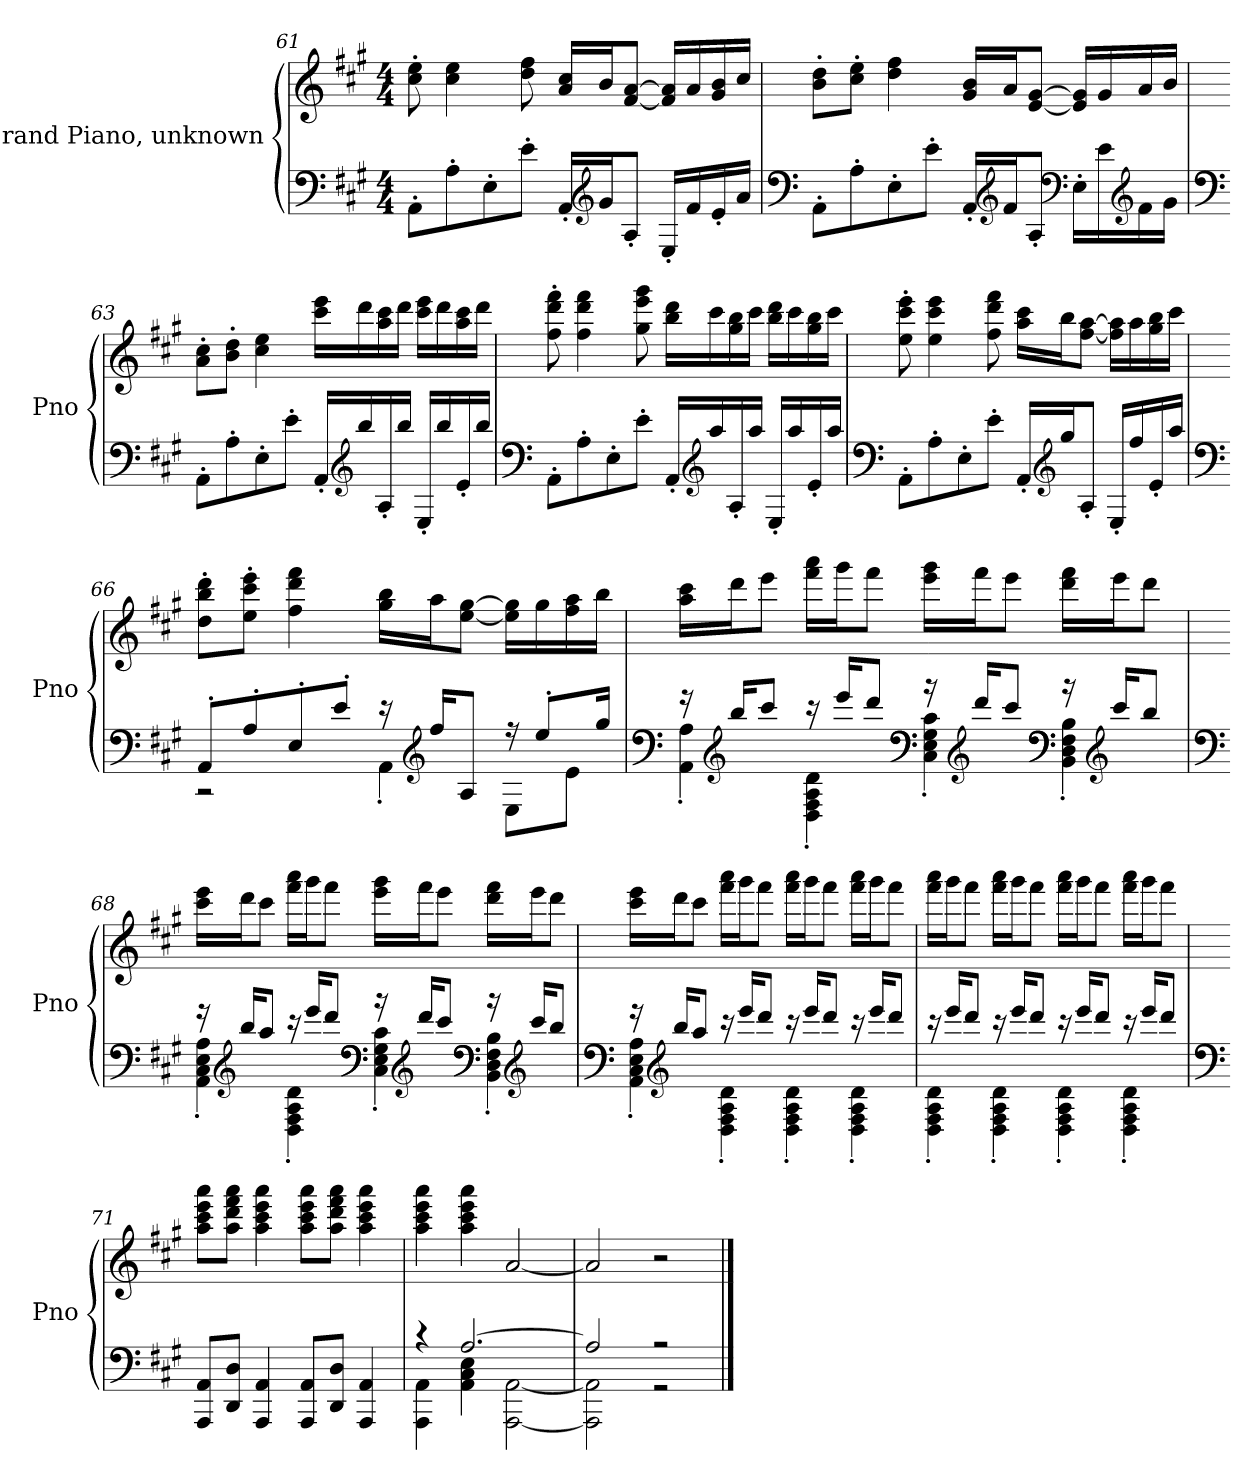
**kern	**kern
*part1	*part1
*staff2	*staff1
*I"Grand Piano, unknown	*
*I'Pno	*
!!LO:LB:g=z
*clefF4	*clefG2
*k[f#c#g#]	*k[f#c#g#]
*M4/4	*M4/4
=61	=61
8AA'\L	8cc#\' 8ee\'
8A'\	4cc#\ 4ee\
8E'\	.
8e'\J	8dd\ 8ff#\
16AA'/LL	16a/ 16cc#/LL
*clefG2	*
16g#/J	16b/J
8A'/J	[8f#/ [8a/J
16E'/LL	16f#/] 16a/]LL
16f#/	16a/
16e'/	16g#/ 16b/
16a/JJ	16cc#/JJ
=62	=62
*clefF4	*
8AA'\L	8b\' 8dd\'L
8A'\	8cc#\' 8ee\'J
8E'\	4dd\ 4ff#\
8e'\J	.
16AA'/LL	16g#/ 16b/LL
*clefG2	*
16f#/J	16a/J
8A'/J	[8e/ [8g#/J
*clefF4	*
16E'\LL	16e/] 16g#/]LL
16e\	16g#/
*clefG2	*
16f#\	16a/
16g#\JJ	16b/JJ
!!LO:LB:g=z
=63	=63
*clefF4	*
8AA'\L	8a\' 8cc#\'L
8A'\	8b\' 8dd\'J
8E'\	4cc#\ 4ee\
8e'\J	.
16AA'/LL	16ccc#\ 16eee\LL
*clefG2	*
16bb/	16ddd\
16A'/	16aa\ 16ccc#\
16bb/JJ	16ddd\JJ
16E'/LL	16ccc#\ 16eee\LL
16bb/	16ddd\
16e'/	16aa\ 16ccc#\
16bb/JJ	16ddd\JJ
=64	=64
*clefF4	*
8AA'\L	8ff#\' 8ddd\' 8fff#\'
8A'\	4ff#\ 4ddd\ 4fff#\
8E'\	.
8e'\J	8gg#\ 8eee\ 8ggg#\
16AA'/LL	16bb\ 16ddd\LL
*clefG2	*
16aa/	16ccc#\
16A'/	16gg#\ 16bb\
16aa/JJ	16ccc#\JJ
16E'/LL	16bb\ 16ddd\LL
16aa/	16ccc#\
16e'/	16gg#\ 16bb\
16aa/JJ	16ccc#\JJ
!!LO:LB:g=z
=65	=65
*clefF4	*
8AA'\L	8ee\' 8ccc#\' 8eee\'
8A'\	4ee\ 4ccc#\ 4eee\
8E'\	.
8e'\J	8ff#\ 8ddd\ 8fff#\
16AA'/LL	16aa\ 16ccc#\LL
*clefG2	*
16gg#/J	16bb\J
8A'/J	[8ff#\ [8aa\J
16E'/LL	16ff#\] 16aa\]LL
16ff#/	16aa\
16e'/	16gg#\ 16bb\
16aa/JJ	16ccc#\JJ
=66	=66
*clefF4	*
*^	*
8AA'/L	2r	8dd\' 8bb\' 8ddd\'L
8A'/	.	8ee\' 8ccc#\' 8eee\'J
8E'/	.	4ff#\ 4ddd\ 4fff#\
8e'/J	.	.
16r	4AA'\	16gg#\ 16bb\LL
*clefG2	*	*
16ff#/KL	.	16aa\J
8A/J	.	[8ee\ [8gg#\J
16r	8E\L	16ee\] 16gg#\]LL
8ee'/L	.	16gg#\
.	8e\J	16ff#\ 16aa\
16gg#/Jk	.	16bb\JJ
!!LO:LB:g=z
=67	=67	=67
*clefF4	*	*
16r	4AA\' 4A\'	16aa\ 16ccc#\LL
*clefG2	*	*
16bb/KL	.	16ddd\J
8ccc#/J	.	8eee\J
16r	4D\' 4F#\' 4A\' 4d\'	16fff#\ 16aaa\LL
16eee/KL	.	16ggg#\J
8ddd/J	.	8fff#\J
*clefF4	*	*
16r	4C#\' 4E\' 4G#\' 4c#\'	16eee\ 16ggg#\LL
*clefG2	*	*
16ddd/KL	.	16fff#\J
8ccc#/J	.	8eee\J
*clefF4	*	*
16r	4BB\' 4D\' 4F#\' 4B\'	16ddd\ 16fff#\LL
*clefG2	*	*
16ccc#/KL	.	16eee\J
8bb/J	.	8ddd\J
=68	=68	=68
*clefF4	*	*
16r	4AA\' 4C#\' 4E\' 4A\'	16ccc#\ 16eee\LL
*clefG2	*	*
16bb/KL	.	16ddd\J
8aa/J	.	8ccc#\J
16r	4D\' 4F#\' 4A\' 4d\'	16fff#\ 16aaa\LL
16eee/KL	.	16ggg#\J
8ddd/J	.	8fff#\J
*clefF4	*	*
16r	4C#\' 4E\' 4G#\' 4c#\'	16eee\ 16ggg#\LL
*clefG2	*	*
16ddd/KL	.	16fff#\J
8ccc#/J	.	8eee\J
*clefF4	*	*
16r	4BB\' 4D\' 4F#\' 4B\'	16ddd\ 16fff#\LL
*clefG2	*	*
16ccc#/KL	.	16eee\J
8bb/J	.	8ddd\J
!!LO:LB:g=z
=69	=69	=69
*clefF4	*	*
16r	4AA\' 4C#\' 4E\' 4A\'	16ccc#\ 16eee\LL
*clefG2	*	*
16bb/KL	.	16ddd\J
8aa/J	.	8ccc#\J
16r	4D\' 4F#\' 4A\' 4d\'	16fff#\ 16aaa\LL
16eee/KL	.	16ggg#\J
8ddd/J	.	8fff#\J
16r	4D\' 4F#\' 4A\' 4d\'	16fff#\ 16aaa\LL
16eee/KL	.	16ggg#\J
8ddd/J	.	8fff#\J
16r	4D\' 4F#\' 4A\' 4d\'	16fff#\ 16aaa\LL
16eee/KL	.	16ggg#\J
8ddd/J	.	8fff#\J
=70	=70	=70
16r	4D\' 4F#\' 4A\' 4d\'	16fff#\ 16aaa\LL
16eee/KL	.	16ggg#\J
8ddd/J	.	8fff#\J
16r	4D\' 4F#\' 4A\' 4d\'	16fff#\ 16aaa\LL
16eee/KL	.	16ggg#\J
8ddd/J	.	8fff#\J
16r	4D\' 4F#\' 4A\' 4d\'	16fff#\ 16aaa\LL
16eee/KL	.	16ggg#\J
8ddd/J	.	8fff#\J
16r	4D\' 4F#\' 4A\' 4d\'	16fff#\ 16aaa\LL
16eee/KL	.	16ggg#\J
8ddd/J	.	8fff#\J
*v	*v	*
=71	=71
*clefF4	*
8AAA/ 8AA/L	8aa\ 8ccc#\ 8eee\ 8aaa\L
8DD/ 8D/J	8aa\ 8ddd\ 8fff#\ 8aaa\J
4AAA/ 4AA/	4aa\ 4ccc#\ 4eee\ 4aaa\
8AAA/ 8AA/L	8aa\ 8ccc#\ 8eee\ 8aaa\L
8DD/ 8D/J	8aa\ 8ddd\ 8fff#\ 8aaa\J
4AAA/ 4AA/	4aa\ 4ccc#\ 4eee\ 4aaa\
!!LO:PB:g=z
=72	=72
*^	*
4r	4AAA\ 4AA\	4aa\ 4ccc#\ 4eee\ 4aaa\
[2.A/	4AA\ 4C#\ 4E\	4aa\ 4ccc#\ 4eee\ 4aaa\
.	[2AAA\ [2AA\	[2a/
=73	=73	=73
2A/]	2AAA\] 2AA\]	2a/]
2r	2r	2r
*v	*v	*
==	==
*-	*-
